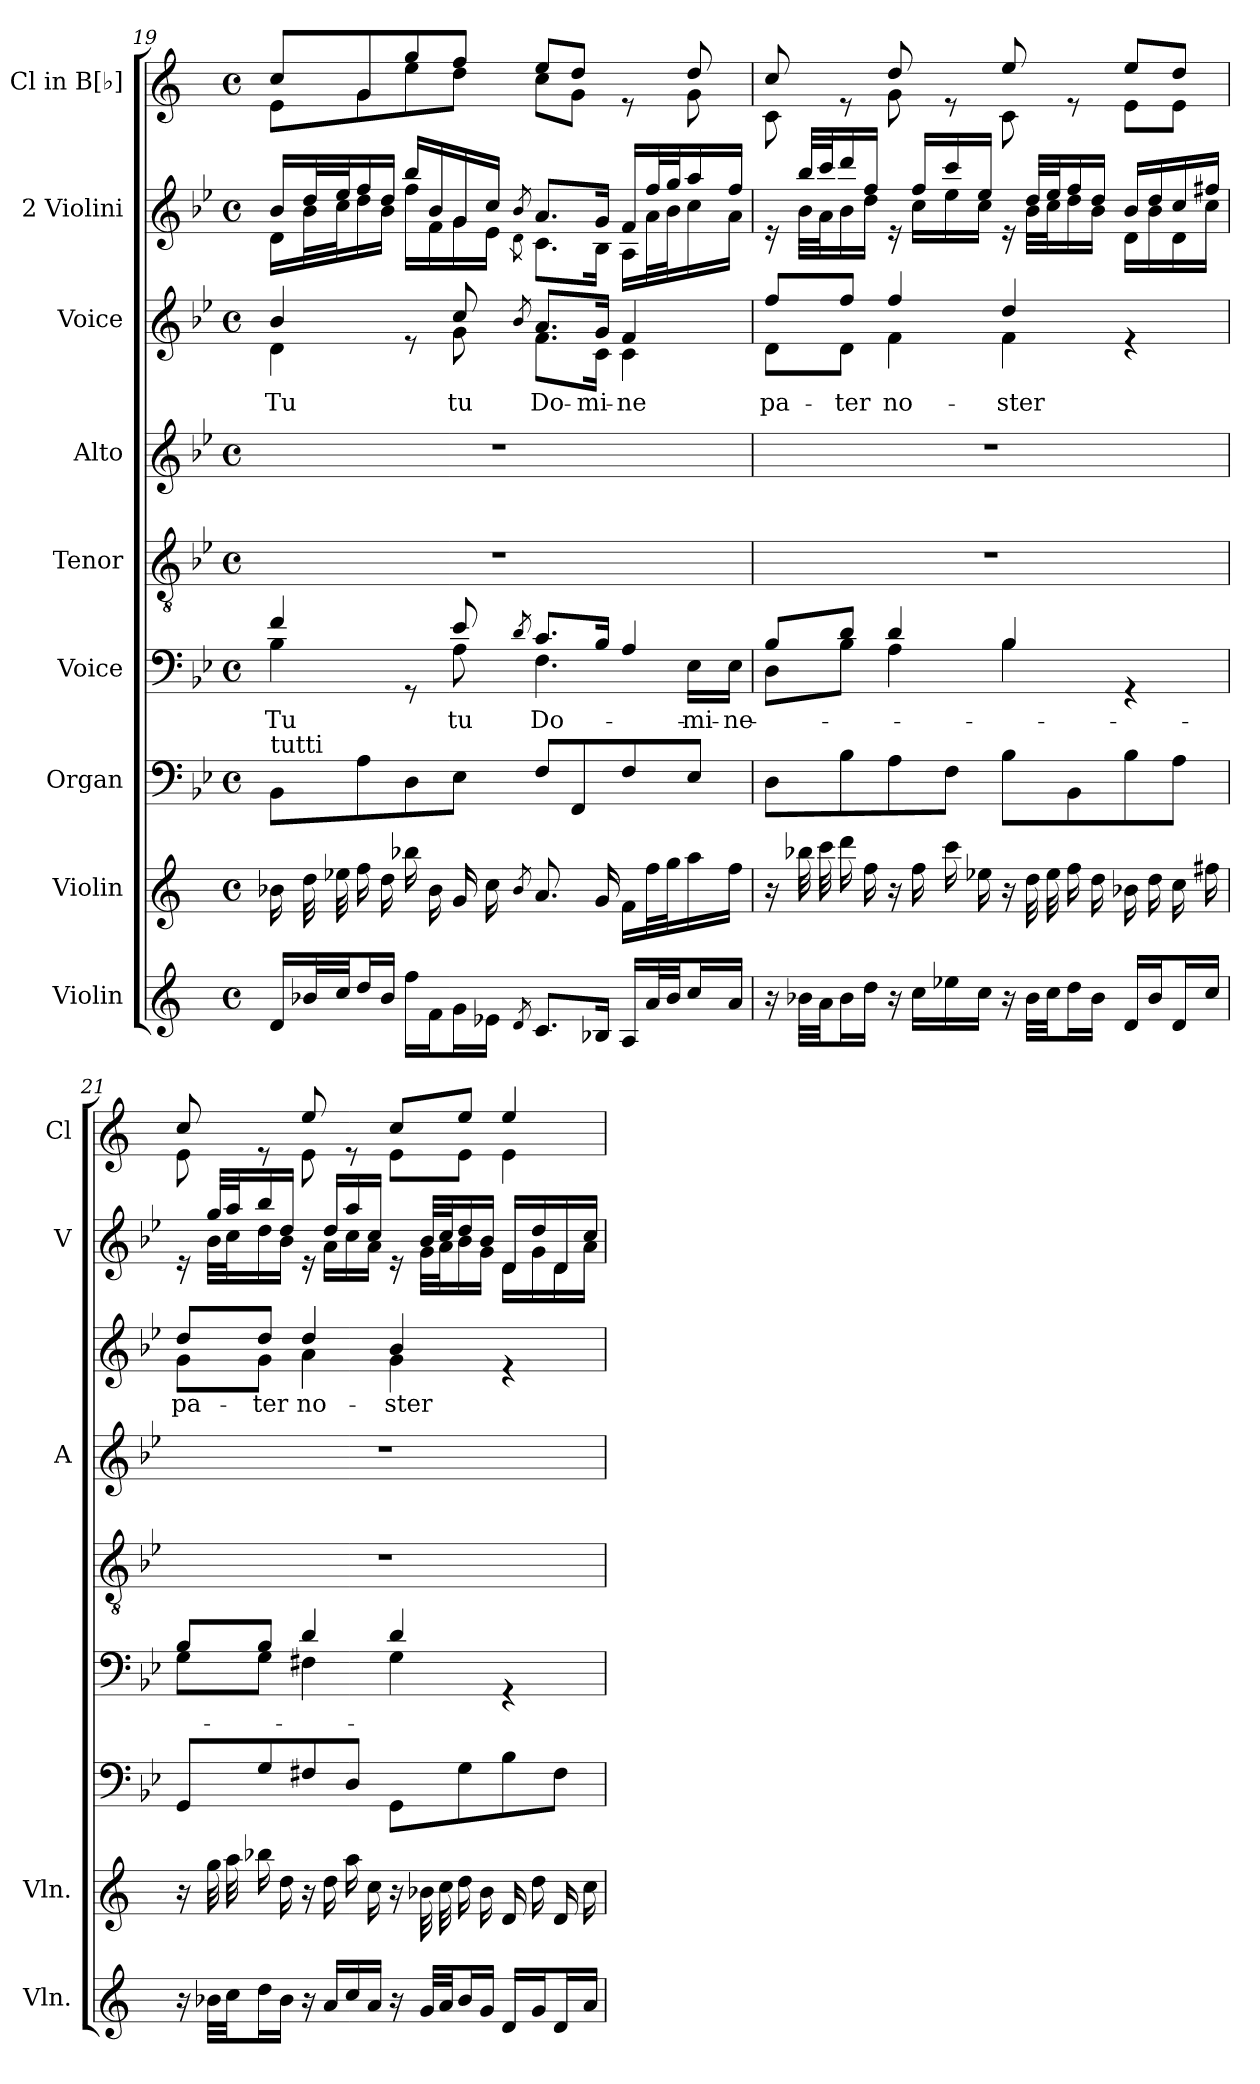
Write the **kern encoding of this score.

**kern	**kern	**kern	**kern	**text	**kern	**kern	**kern	**text	**kern	**kern
*part9	*part8	*part7	*part6	*part6	*part5	*part4	*part3	*part3	*part2	*part1
*staff9	*staff8	*staff7	*staff6	*staff6	*staff5	*staff4	*staff3	*staff3	*staff2	*staff1
*I"Violin	*I"Violin	*I"Organ	*I"Voice	*	*I"Tenor	*I"Alto	*I"Voice	*	*I"2 Violini	*I"Cl in B[♭]
*I'Vln.	*I'Vln.	*	*	*	*	*I'A	*	*	*I'V	*I'Cl
*clefG2	*clefG2	*clefF4	*clefF4	*	*clefGv2	*clefG2	*clefG2	*	*clefG2	*clefG2
*	*	*	*	*	*	*	*	*	*	*ITrd1c2
*k[]	*k[]	*k[b-e-]	*k[b-e-]	*	*k[b-e-]	*k[b-e-]	*k[b-e-]	*	*k[b-e-]	*k[b-e-]
*M4/4	*M4/4	*M4/4	*M4/4	*	*M4/4	*M4/4	*M4/4	*	*M4/4	*M4/4
*met(c)	*met(c)	*met(c)	*met(c)	*	*met(c)	*met(c)	*met(c)	*	*met(c)	*met(c)
=19	=19	=19	=19	=19	=19	=19	=19	=19	=19	=19
*	*	*	*^	*	*	*	*	*	*	*
!	!	!LO:TX:a:t=tutti	!	!	!	!	!	!	!	!	!
!	!	!	!	!	!LO:LY:b	!	!	!	!LO:LY:b	!	!
*	*	*	*	*	*	*	*	*^	*	*^	*^
16d/LL	16b-X\	8BB-\L	4f/	4B-\	Tu	1r	1r	4b-/	4d\	Tu	16b-/LL	16d\LL	8b-/L	8d\L
32b-X/L	32dd\	.	.	.	.	.	.	.	.	.	32dd/L	32b-\L	.	.
32cc/JJ	32ee-X\	.	.	.	.	.	.	.	.	.	32ee-/J	32cc\J	.	.
16dd/L	16ff\	8A\	.	.	.	.	.	.	.	.	16ff/	16dd\	8f/	8f\
16b-/JJ	16dd\	.	.	.	.	.	.	.	.	.	16dd/JJ	16b-\JJ	.	.
16ff\LL	16bb-X\	8D\	8rGG	8ryy	.	.	.	8re	8ryy	.	16bb-/LL	16ff\LL	8ff/	8dd\
16f\J	16b-\	.	.	.	.	.	.	.	.	.	16b-/	16f\	.	.
!	!	!	!	!	!LO:LY:b	!	!	!	!	!LO:LY:b	!	!	!	!
16g\L	16g/	8E-\J	8e-/	8A\	tu	.	.	8cc/	8g\	tu	16g/	16g\	8ee-/J	8cc\J
16e-X\JJ	16cc\	.	.	.	.	.	.	.	.	.	16cc/JJ	16e-\JJ	.	.
8qd/	8qb-/	.	8qd/	.	.	.	.	8qb-/	.	.	8qb-/	8qd\	.	.
!	!	!	!	!	!LO:LY:b	!	!	!	!	!LO:LY:b	!	!	!	!
8.c/L	8.a/	8F/L	8.c/L	4.F\	Do-	.	.	8.a/L	8.f\L	Do-	8.a/L	8.c\L	8dd/L	8b-\L
.	.	8FF/	.	.	.	.	.	.	.	.	.	.	8cc/J	8f\J
!	!	!	!	!	!	!	!	!	!	!LO:LY:b	!	!	!	!
16B-X/Jk	16g/	.	16B-/Jk	.	.	.	.	16g/Jk	16c\Jk	-mi-	16g/Jk	16B-\Jk	.	.
!	!	!	!	!	!	!	!	!	!	!LO:LY:b	!	!	!	!
16A/LL	16f/LL	8F/	4A/	.	.	.	.	4f/	4c\	-ne	16f/LL	16A\LL	8re	8ryy
32a/L	32ff\L	.	.	.	.	.	.	.	.	.	32ff/L	32a\L	.	.
32b-/JJ	32gg\J	.	.	.	.	.	.	.	.	.	32gg/J	32b-\J	.	.
!	!	!	!	!	!LO:LY:b	!	!	!	!	!	!	!	!	!
16cc/L	16aa\	8E-/J	.	16E-\LL	-mi-	.	.	.	.	.	16aa/	16cc\	8cc/	8f\
!	!	!	!	!	!LO:LY:b	!	!	!	!	!	!	!	!	!
16a/JJ	16ff\JJ	.	.	16E-\JJ	-ne	.	.	.	.	.	16ff/JJ	16a\JJ	.	.
!!LO:PB:g=z	!!
=20	=20	=20	=20	=20	=20	=20	=20	=20	=20	=20	=20	=20	=20	=20
!	!	!	!	!	!	!	!	!	!	!LO:LY:b	!	!	!	!
16r	16r	8D\L	8B-/L	8D\L	.	1r	1r	8ff/L	8d\L	pa-	16re	16ryy	8b-/	8B-\
32b-X\LLL	32bb-X\	.	.	.	.	.	.	.	.	.	32bb-/LLL	32b-\LLL	.	.
32a\JJ	32ccc\	.	.	.	.	.	.	.	.	.	32ccc/J	32a\J	.	.
!	!	!	!	!	!	!	!	!	!	!LO:LY:b	!	!	!	!
16b-\L	16ddd\	8B-\	8d/J	8B-\J	.	.	.	8ff/J	8d\J	-ter	16ddd/	16b-\	8re	8ryy
16dd\JJ	16ff\	.	.	.	.	.	.	.	.	.	16ff/JJ	16dd\JJ	.	.
!	!	!	!	!	!	!	!	!	!	!LO:LY:b	!	!	!	!
16r	16r	8A\	4d/	4A\	.	.	.	4ff/	4f\	no-	16re	16ryy	8cc/	8f\
16cc\LL	16ff\	.	.	.	.	.	.	.	.	.	16ff/LL	16cc\LL	.	.
16ee-X\	16ccc\	8F\J	.	.	.	.	.	.	.	.	16ccc/	16ee-\	8re	8ryy
16cc\JJ	16ee-X\	.	.	.	.	.	.	.	.	.	16ee-/JJ	16cc\JJ	.	.
!	!	!	!	!	!	!	!	!	!	!LO:LY:b	!	!	!	!
16r	16r	8B-\L	4B-/	4B-\	.	.	.	4dd/	4f\	-ster	16re	16ryy	8dd/	8B-\
32b-\LLL	32dd\	.	.	.	.	.	.	.	.	.	32dd/LLL	32b-\LLL	.	.
32cc\JJ	32ee-\	.	.	.	.	.	.	.	.	.	32ee-/J	32cc\J	.	.
16dd\L	16ff\	8BB-\	.	.	.	.	.	.	.	.	16ff/	16dd\	8re	8ryy
16b-\JJ	16dd\	.	.	.	.	.	.	.	.	.	16dd/JJ	16b-\JJ	.	.
16d/LL	16b-X\	8B-\	4rGG	4ryy	.	.	.	4re	4ryy	.	16b-/LL	16d\LL	8dd/L	8d\L
16b-/J	16dd\	.	.	.	.	.	.	.	.	.	16dd/	16b-\	.	.
16d/L	16cc\	8A\J	.	.	.	.	.	.	.	.	16cc/	16d\	8cc/J	8d\J
16cc/JJ	16ff#X\	.	.	.	.	.	.	.	.	.	16ff#X/JJ	16cc\JJ	.	.
=21	=21	=21	=21	=21	=21	=21	=21	=21	=21	=21	=21	=21	=21	=21
!	!	!	!	!	!	!	!	!	!	!LO:LY:b	!	!	!	!
16r	16r	8GG/L	8B-/L	8G\L	.	1r	1r	8dd/L	8g\L	pa-	16re	16ryy	8b-/	8d\
32b-X\LLL	32gg\	.	.	.	.	.	.	.	.	.	32gg/LLL	32b-\LLL	.	.
32cc\JJ	32aa\	.	.	.	.	.	.	.	.	.	32aa/J	32cc\J	.	.
!	!	!	!	!	!	!	!	!	!	!LO:LY:b	!	!	!	!
16dd\L	16bb-X\	8G/	8B-/J	8G\J	.	.	.	8dd/J	8g\J	-ter	16bb-/	16dd\	8re	8ryy
16b-\JJ	16dd\	.	.	.	.	.	.	.	.	.	16dd/JJ	16b-\JJ	.	.
!	!	!	!	!	!	!	!	!	!	!LO:LY:b	!	!	!	!
16r	16r	8F#X/	4d/	4F#X\	.	.	.	4dd/	4a\	no-	16re	16ryy	8dd/	8d\
16a/LL	16dd\	.	.	.	.	.	.	.	.	.	16dd/LL	16a\LL	.	.
16cc/	16aa\	8D/J	.	.	.	.	.	.	.	.	16aa/	16cc\	8re	8ryy
16a/JJ	16cc\	.	.	.	.	.	.	.	.	.	16cc/JJ	16a\JJ	.	.
!	!	!	!	!	!	!	!	!	!	!LO:LY:b	!	!	!	!
16r	16r	8GG\L	4d/	4G\	.	.	.	4b-/	4g\	-ster	16re	16ryy	8b-/L	8d\L
32g/LLL	32b-X\	.	.	.	.	.	.	.	.	.	32b-/LLL	32g\LLL	.	.
32a/JJ	32cc\	.	.	.	.	.	.	.	.	.	32cc/J	32a\J	.	.
16b-/L	16dd\	8G\	.	.	.	.	.	.	.	.	16dd/	16b-\	8dd/J	8d\J
16g/JJ	16b-\	.	.	.	.	.	.	.	.	.	16b-/JJ	16g\JJ	.	.
16d/LL	16d/	8B-\	4rGG	4ryy	.	.	.	4re	4ryy	.	16d/LL	16d\LL	4dd/	4d\
16g/J	16dd\	.	.	.	.	.	.	.	.	.	16dd/	16g\	.	.
16d/L	16d/	8F#\J	.	.	.	.	.	.	.	.	16d/	16d\	.	.
16a/JJ	16cc\	.	.	.	.	.	.	.	.	.	16cc/JJ	16a\JJ	.	.
*	*	*	*	*	*	*	*	*v	*v	*	*	*	*v	*v
*	*	*	*v	*v	*	*	*	*	*	*v	*v	*
=	=	=	=	=	=	=	=	=	=	=
*-	*-	*-	*-	*-	*-	*-	*-	*-	*-	*-
